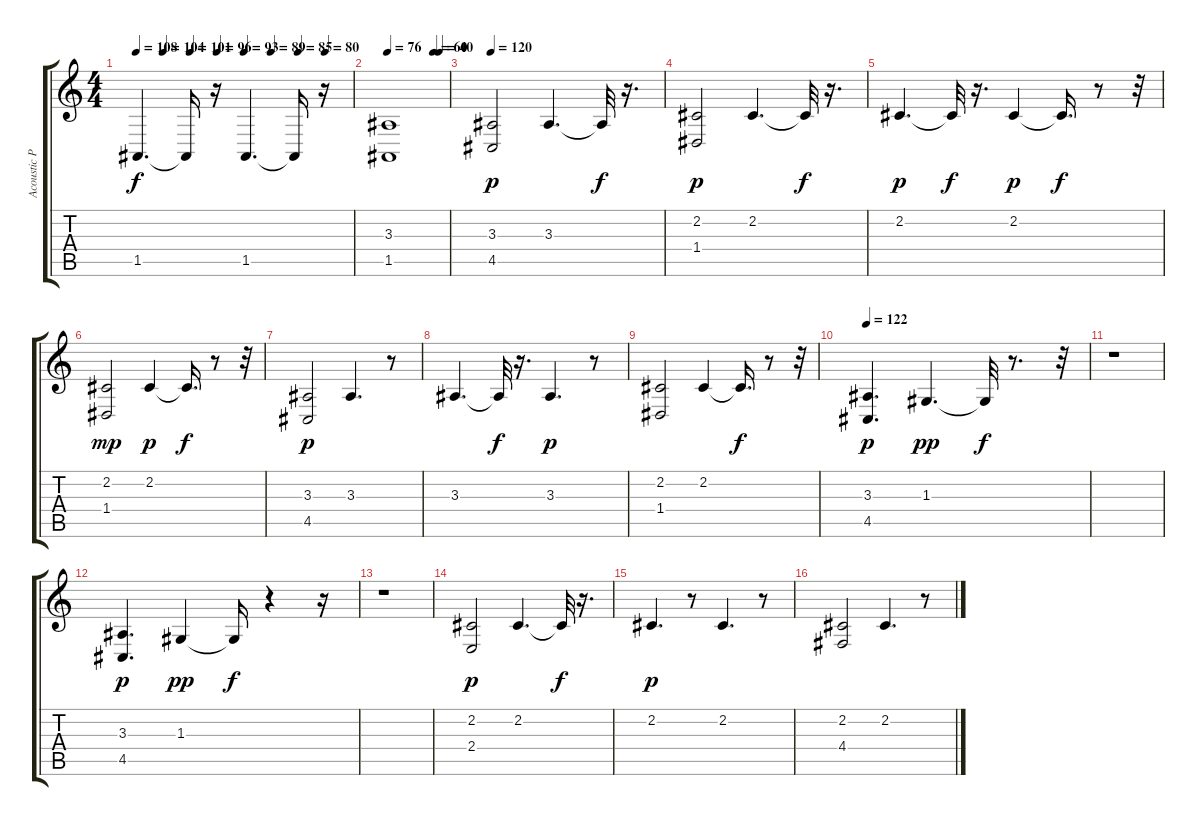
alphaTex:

\track ("Acoustic Piano Left Hand" "Acoustic P") {instrument acousticgrandpiano}
\staff {score tabs}
\tuning (E4 B3 G3 D3 A2 E2) {hide}
\ts (4 4)
\tempo 108
\tempo (104 0.125)
\tempo (101 0.25)
\tempo (96 0.375)
\tempo (93 0.5)
\tempo (89 0.625)
\tempo (85 0.75)
\tempo (80 0.875)
\clef g2
\ks c
1.5.4{d dy f} 1.5{t}.16 r.16 1.5.4{d} 1.5{t}.16 r.16 |
\tempo 76
\tempo (60 0.75)
\tempo (40 0.84375)
(3.3 1.5).1 |
\tempo 120
(3.3 4.5).2{dy p} 3.3.4{d} 3.3{t}.32{dy f} r.16{d} |
(2.2 1.4).2{dy p} 2.2.4{d} 2.2{t}.32{dy f} r.16{d} |
2.2.4{d dy p} 2.2{t}.32{dy f} r.16{d} 2.2.4{dy p} 2.2{t}.16{d dy f} r.8 r.32 |
(2.2 1.4).2{dy mp} 2.2.4{dy p} 2.2{t}.16{d dy f} r.8 r.32 |
(3.3 4.5).2{dy p} 3.3.4{d} r.8 |
3.3.4{d} 3.3{t}.32{dy f} r.16{d} 3.3.4{d dy p} r.8 |
(2.2 1.4).2 2.2.4 2.2{t}.16{d dy f} r.8 r.32 |
\tempo 122
(3.3 4.5).4{d dy p} 1.3.4{d dy pp} 1.3{t}.32{dy f} r.8{d} r.32 |
r.1 |
(3.3 4.5).4{d dy p} 1.3.4{dy pp} 1.3{t}.16{dy f} r.4 r.16 |
r.1 |
(2.2 2.4).2{dy p} 2.2.4{d} 2.2{t}.32{dy f} r.16{d} |
2.2.4{d dy p} r.8 2.2.4{d} r.8 |
(2.2 4.4).2 2.2.4{d} r.8
